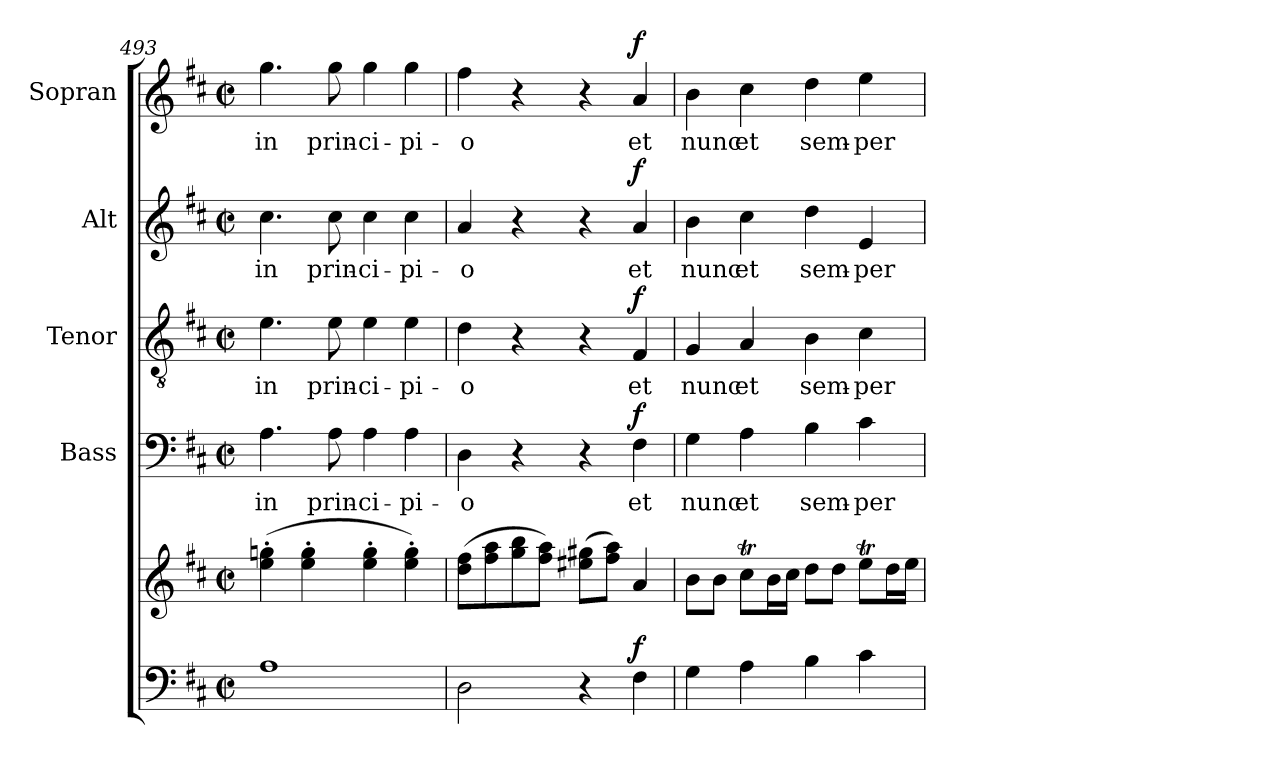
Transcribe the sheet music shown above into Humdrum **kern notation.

**kern	**kern	**dynam	**kern	**text	**dynam	**kern	**text	**dynam	**kern	**text	**dynam	**kern	**text	**dynam
*part5	*part5	*part5	*part4	*part4	*part4	*part3	*part3	*part3	*part2	*part2	*part2	*part1	*part1	*part1
*staff6	*staff5	*staff5/6	*staff4	*staff4	*staff4	*staff3	*staff3	*staff3	*staff2	*staff2	*staff2	*staff1	*staff1	*staff1
*	*	*	*I"Bass	*	*	*I"Tenor	*	*	*I"Alt	*	*	*I"Sopran	*	*
*	*	*	*I'B.	*	*	*I'T.	*	*	*I'A.	*	*	*I'S.	*	*
*clefF4	*clefG2	*	*clefF4	*	*	*clefGv2	*	*	*clefG2	*	*	*clefG2	*	*
*k[f#c#]	*k[f#c#]	*	*k[f#c#]	*	*	*k[f#c#]	*	*	*k[f#c#]	*	*	*k[f#c#]	*	*
*D:	*D:	*	*D:	*	*	*D:	*	*	*D:	*	*	*D:	*	*
*M2/2	*M2/2	*	*M2/2	*	*	*M2/2	*	*	*M2/2	*	*	*M2/2	*	*
*met(c|)	*met(c|)	*	*met(c|)	*	*	*met(c|)	*	*	*met(c|)	*	*	*met(c|)	*	*
=493	=493	=493	=493	=493	=493	=493	=493	=493	=493	=493	=493	=493	=493	=493
!	!	!	!	!LO:LY:b	!	!	!LO:LY:b	!	!	!LO:LY:b	!	!	!LO:LY:b	!
1A	(>4ee\'> 4ggn\'>	.	4.A\	in	.	4.e\	in	.	4.cc#\	in	.	4.gg\	in	.
.	4ee\'> 4gg\'>	.	.	.	.	.	.	.	.	.	.	.	.	.
!	!	!	!	!LO:LY:b	!	!	!LO:LY:b	!	!	!LO:LY:b	!	!	!LO:LY:b	!
.	.	.	8A\	prin-	.	8e\	prin-	.	8cc#\	prin-	.	8gg\	prin-	.
!	!	!	!	!LO:LY:b	!	!	!LO:LY:b	!	!	!LO:LY:b	!	!	!LO:LY:b	!
.	4ee\'> 4gg\'>	.	4A\	-ci-	.	4e\	-ci-	.	4cc#\	-ci-	.	4gg\	-ci-	.
!	!	!	!	!LO:LY:b	!	!	!LO:LY:b	!	!	!LO:LY:b	!	!	!LO:LY:b	!
.	4ee\'> 4gg\'>)	.	4A\	-pi-	.	4e\	-pi-	.	4cc#\	-pi-	.	4gg\	-pi-	.
=494	=494	=494	=494	=494	=494	=494	=494	=494	=494	=494	=494	=494	=494	=494
!	!	!	!	!LO:LY:b	!	!	!LO:LY:b	!	!	!LO:LY:b	!	!	!LO:LY:b	!
2D\	(>8dd\ 8ff#\L	.	4D\	-o	.	4d\	-o	.	4a/	-o	.	4ff#\	-o	.
.	8ff#\ 8aa\	.	.	.	.	.	.	.	.	.	.	.	.	.
.	8gg\ 8bb\	.	4r	.	.	4r	.	.	4r	.	.	4r	.	.
.	8ff#\ 8aa\J)	.	.	.	.	.	.	.	.	.	.	.	.	.
4r	(>8ee#X\ 8gg#X\L	.	4r	.	.	4r	.	.	4r	.	.	4r	.	.
.	8ff#\ 8aa\J)	.	.	.	.	.	.	.	.	.	.	.	.	.
!	!	!LO:DY:a=2	!	!LO:LY:b	!LO:DY:a	!	!LO:LY:b	!LO:DY:a	!	!LO:LY:b	!LO:DY:a	!	!LO:LY:b	!LO:DY:a
4F#\	4a/	f	4F#\	et	f	4F#/	et	f	4a/	et	f	4a/	et	f
=495	=495	=495	=495	=495	=495	=495	=495	=495	=495	=495	=495	=495	=495	=495
!	!	!	!	!LO:LY:b	!	!	!LO:LY:b	!	!	!LO:LY:b	!	!	!LO:LY:b	!
4G\	8b\L	.	4G\	nunc	.	4G/	nunc	.	4b\	nunc	.	4b\	nunc	.
.	8b\J	.	.	.	.	.	.	.	.	.	.	.	.	.
!	!	!	!	!LO:LY:b	!	!	!LO:LY:b	!	!	!LO:LY:b	!	!	!LO:LY:b	!
4A\	8cc#t\L	.	4A\	et	.	4A/	et	.	4cc#\	et	.	4cc#\	et	.
.	16b\L	.	.	.	.	.	.	.	.	.	.	.	.	.
.	16cc#\JJ	.	.	.	.	.	.	.	.	.	.	.	.	.
!	!	!	!	!LO:LY:b	!	!	!LO:LY:b	!	!	!LO:LY:b	!	!	!LO:LY:b	!
4B\	8dd\L	.	4B\	sem-	.	4B\	sem-	.	4dd\	sem-	.	4dd\	sem-	.
.	8dd\J	.	.	.	.	.	.	.	.	.	.	.	.	.
!	!	!	!	!LO:LY:b	!	!	!LO:LY:b	!	!	!LO:LY:b	!	!	!LO:LY:b	!
4c#\	8eeT\L	.	4c#\	-per	.	4c#\	-per	.	4e/	-per	.	4ee\	-per	.
.	16dd\L	.	.	.	.	.	.	.	.	.	.	.	.	.
.	16ee\JJ	.	.	.	.	.	.	.	.	.	.	.	.	.
=	=	=	=	=	=	=	=	=	=	=	=	=	=	=
*-	*-	*-	*-	*-	*-	*-	*-	*-	*-	*-	*-	*-	*-	*-
